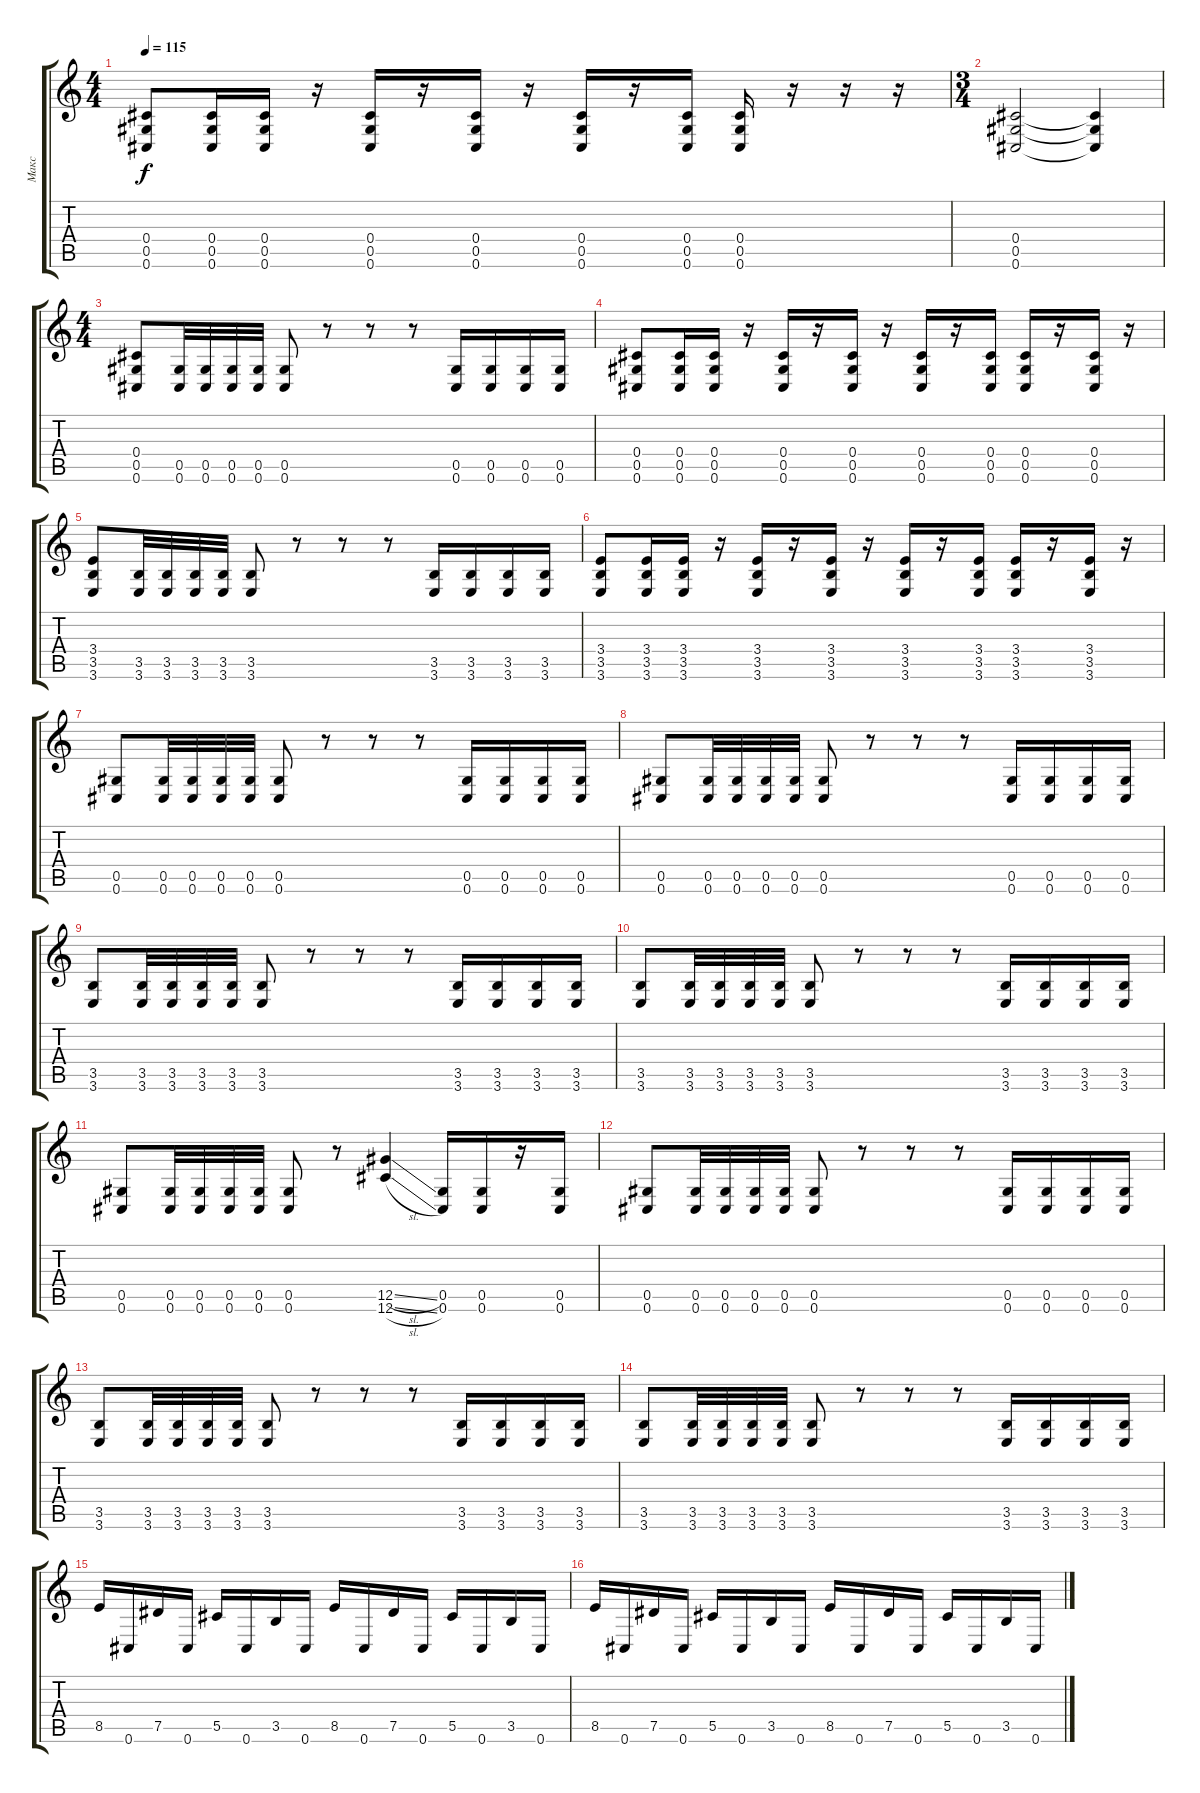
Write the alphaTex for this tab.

\track ("Макс" "Макс") {instrument overdrivenguitar}
\staff {score tabs}
\tuning (Eb4 Bb3 Gb3 Db3 Ab2 Db2) {hide}
\ts (4 4)
\tempo 115
\clef g2
\ks c
(0.4 0.5 0.6).8{dy f} (0.4 0.5 0.6).16 (0.4 0.5 0.6).16 r.16 (0.4 0.5 0.6).16 r.16 (0.4 0.5 0.6).16 r.16 (0.4 0.5 0.6).16 r.16 (0.4 0.5 0.6).16 (0.4 0.5 0.6).16 r.16 r.16 r.16 |
\ts (3 4)
(0.4 0.5 0.6).2 (0.4{t} 0.5{t} 0.6{t}).4 |
\ts (4 4)
(0.4 0.5 0.6).8 (0.5 0.6).32 (0.5 0.6).32 (0.5 0.6).32 (0.5 0.6).32 (0.5 0.6).8 r.8 r.8 r.8 (0.5 0.6).16 (0.5 0.6).16 (0.5 0.6).16 (0.5 0.6).16 |
(0.4 0.5 0.6).8 (0.4 0.5 0.6).16 (0.4 0.5 0.6).16 r.16 (0.4 0.5 0.6).16 r.16 (0.4 0.5 0.6).16 r.16 (0.4 0.5 0.6).16 r.16 (0.4 0.5 0.6).16 (0.4 0.5 0.6).16 r.16 (0.4 0.5 0.6).16 r.16 |
(3.4 3.5 3.6).8 (3.5 3.6).32 (3.5 3.6).32 (3.5 3.6).32 (3.5 3.6).32 (3.5 3.6).8 r.8 r.8 r.8 (3.5 3.6).16 (3.5 3.6).16 (3.5 3.6).16 (3.5 3.6).16 |
(3.4 3.5 3.6).8 (3.4 3.5 3.6).16 (3.4 3.5 3.6).16 r.16 (3.4 3.5 3.6).16 r.16 (3.4 3.5 3.6).16 r.16 (3.4 3.5 3.6).16 r.16 (3.4 3.5 3.6).16 (3.4 3.5 3.6).16 r.16 (3.4 3.5 3.6).16 r.16 |
(0.5 0.6).8 (0.5 0.6).32 (0.5 0.6).32 (0.5 0.6).32 (0.5 0.6).32 (0.5 0.6).8 r.8 r.8 r.8 (0.5 0.6).16 (0.5 0.6).16 (0.5 0.6).16 (0.5 0.6).16 |
(0.5 0.6).8 (0.5 0.6).32 (0.5 0.6).32 (0.5 0.6).32 (0.5 0.6).32 (0.5 0.6).8 r.8 r.8 r.8 (0.5 0.6).16 (0.5 0.6).16 (0.5 0.6).16 (0.5 0.6).16 |
(3.5 3.6).8 (3.5 3.6).32 (3.5 3.6).32 (3.5 3.6).32 (3.5 3.6).32 (3.5 3.6).8 r.8 r.8 r.8 (3.5 3.6).16 (3.5 3.6).16 (3.5 3.6).16 (3.5 3.6).16 |
(3.5 3.6).8 (3.5 3.6).32 (3.5 3.6).32 (3.5 3.6).32 (3.5 3.6).32 (3.5 3.6).8 r.8 r.8 r.8 (3.5 3.6).16 (3.5 3.6).16 (3.5 3.6).16 (3.5 3.6).16 |
(0.5 0.6).8 (0.5 0.6).32 (0.5 0.6).32 (0.5 0.6).32 (0.5 0.6).32 (0.5 0.6).8 r.8 (12.5{sl} 12.6{sl}).4 (0.5 0.6).16 (0.5 0.6).16 r.16 (0.5 0.6).16 |
(0.5 0.6).8 (0.5 0.6).32 (0.5 0.6).32 (0.5 0.6).32 (0.5 0.6).32 (0.5 0.6).8 r.8 r.8 r.8 (0.5 0.6).16 (0.5 0.6).16 (0.5 0.6).16 (0.5 0.6).16 |
(3.5 3.6).8 (3.5 3.6).32 (3.5 3.6).32 (3.5 3.6).32 (3.5 3.6).32 (3.5 3.6).8 r.8 r.8 r.8 (3.5 3.6).16 (3.5 3.6).16 (3.5 3.6).16 (3.5 3.6).16 |
(3.5 3.6).8 (3.5 3.6).32 (3.5 3.6).32 (3.5 3.6).32 (3.5 3.6).32 (3.5 3.6).8 r.8 r.8 r.8 (3.5 3.6).16 (3.5 3.6).16 (3.5 3.6).16 (3.5 3.6).16 |
8.5.16 0.6.16 7.5.16 0.6.16 5.5.16 0.6.16 3.5.16 0.6.16 8.5.16 0.6.16 7.5.16 0.6.16 5.5.16 0.6.16 3.5.16 0.6.16 |
8.5.16 0.6.16 7.5.16 0.6.16 5.5.16 0.6.16 3.5.16 0.6.16 8.5.16 0.6.16 7.5.16 0.6.16 5.5.16 0.6.16 3.5.16 0.6.16
